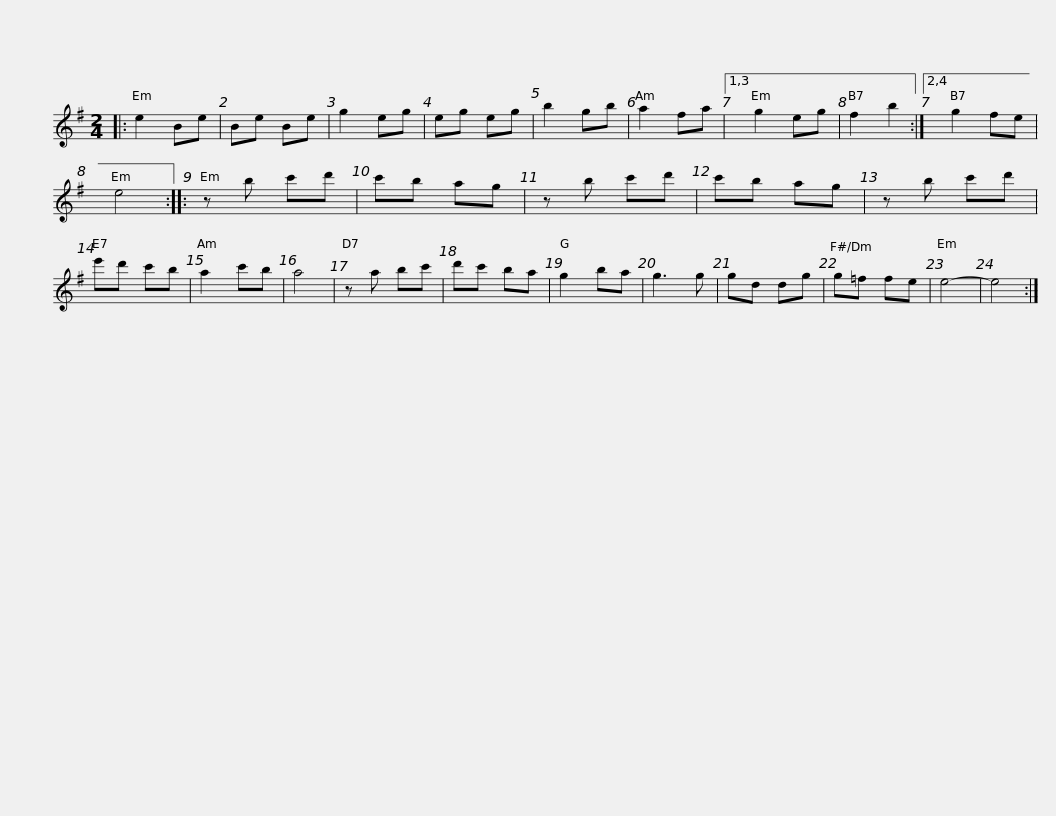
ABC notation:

X:1
L:1/8
M:2/4
I:linebreak $
K:Emin
V:1 treble
V:1
|: e2 Be | Be Be | g2 eg | eg eg | b2 gb | %5
 a2 fa |1,3 g2 eg | f2 b2 :|2,4 g2 fe | e4 :: %10
 z b c'd' |$ c'b ag | z b c'd' | c'b ag | z b c'd' | %15
 e'd' c'b | a2 c'b | a4 | z a bc' | d'c' ba |$ %20
 g2 ba | g3 g | gd dg | g=f fe | e4- | %25
 e4 :| %26
